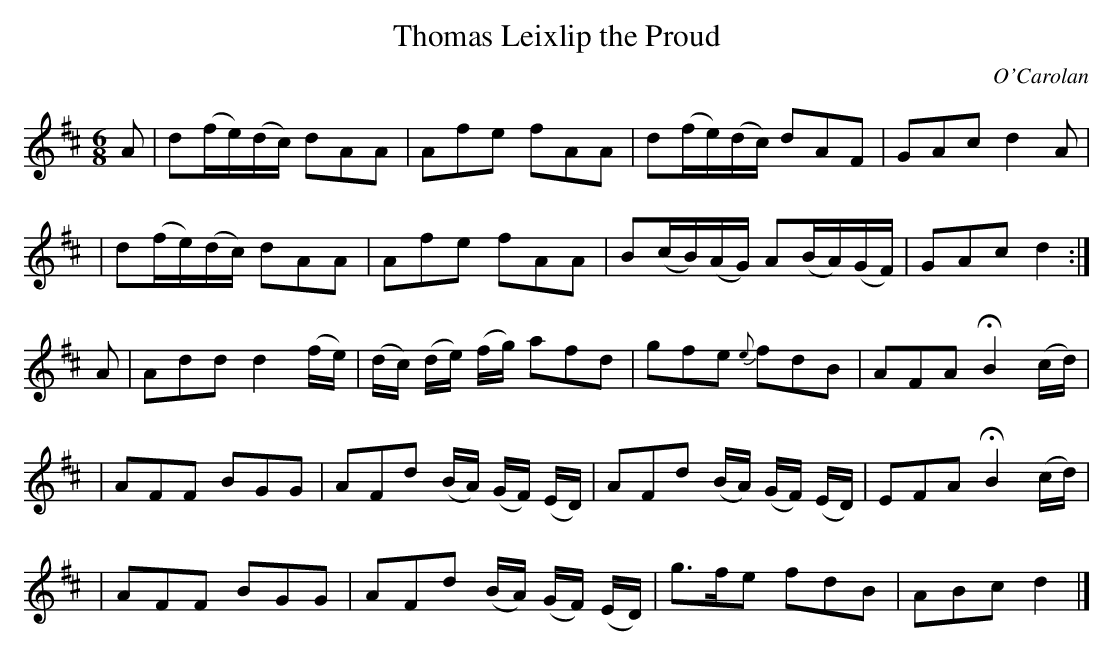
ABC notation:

X:1
T: Thomas Leixlip the Proud
C:O'Carolan
M:6/8
L:1/8
K:D
A \
| d(f/e/)(d/c/) dAA | Afe fAA | d(f/e/)(d/c/) dAF | GAc d2A |
| d(f/e/)(d/c/) dAA | Afe fAA | B(c/B/)(A/G/) A(B/A/)(G/F/) | GAc d2 :|
A \
| Add d2(f/e/) | (d/c/) (d/e/) (f/g/) afd | gfe {e}fdB | AFA HB2(c/d/) |
| AFF BGG | AFd (B/A/) (G/F/) (E/D/) | AFd (B/A/) (G/F/) (E/D/) | EFA HB2 (c/d/) |
| AFF BGG | AFd (B/A/) (G/F/) (E/D/) | g>fe fdB | ABc d2 |]
